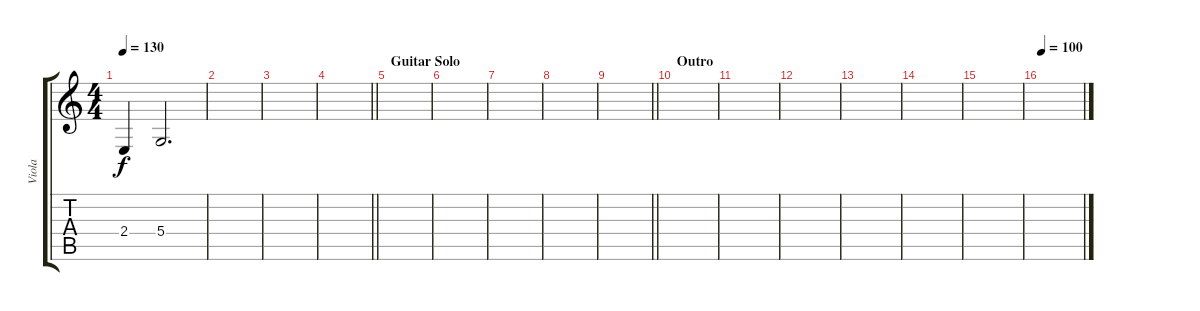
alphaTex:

\track ("Viola" "Viola") {instrument viola}
\staff {score tabs}
\tuning (E4 B3 G3 D3 A2 E2) {hide}
\ts (4 4)
\tempo 130
\clef g2
\ks c
2.4.4{dy f} 5.4.2{d} |
|
|
\barLineRight lightlight
|
\section ("" "Guitar Solo")
|
|
|
|
\barLineRight lightlight
|
\section ("" "Outro")
|
|
|
|
|
|
\tempo 100
